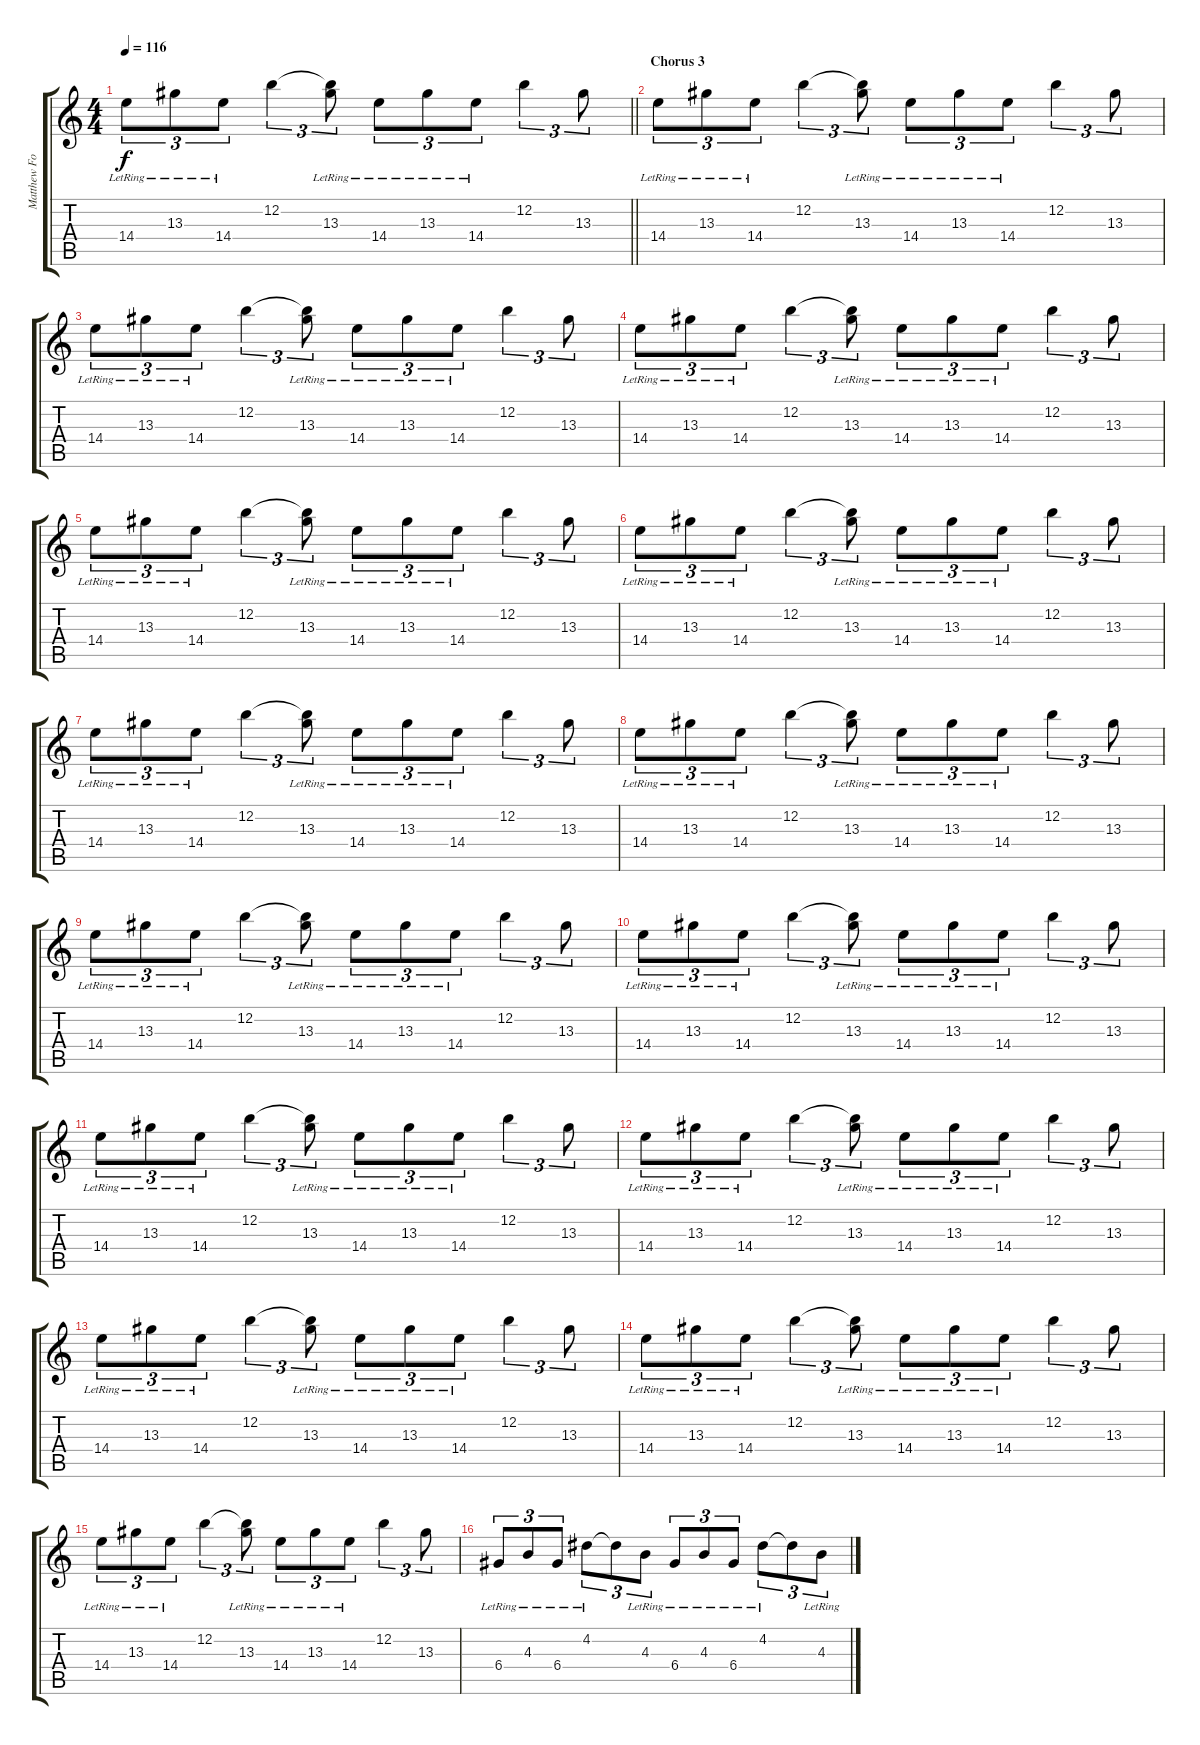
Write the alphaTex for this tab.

\track ("Matthew Followil" "Matthew Fo") {instrument electricguitarclean}
\staff {score tabs}
\tuning (E4 B3 G3 D3 A2 E2) {hide}
\ts (4 4)
\tempo 116
\clef g2
\barLineRight lightlight
\ks c
14.4{lr}.8{tu (3 2) dy f} 13.3{lr}.8{tu (3 2)} 14.4{lr}.8{tu (3 2)} 12.2.4{tu (3 2)} (12.2{t} 13.3{lr}).8{tu (3 2)} 14.4{lr}.8{tu (3 2)} 13.3{lr}.8{tu (3 2)} 14.4{lr}.8{tu (3 2)} 12.2.4{tu (3 2)} 13.3.8{tu (3 2)} |
\section ("" "Chorus 3")
14.4{lr}.8{tu (3 2)} 13.3{lr}.8{tu (3 2)} 14.4{lr}.8{tu (3 2)} 12.2.4{tu (3 2)} (12.2{t} 13.3{lr}).8{tu (3 2)} 14.4{lr}.8{tu (3 2)} 13.3{lr}.8{tu (3 2)} 14.4{lr}.8{tu (3 2)} 12.2.4{tu (3 2)} 13.3.8{tu (3 2)} |
14.4{lr}.8{tu (3 2)} 13.3{lr}.8{tu (3 2)} 14.4{lr}.8{tu (3 2)} 12.2.4{tu (3 2)} (12.2{t} 13.3{lr}).8{tu (3 2)} 14.4{lr}.8{tu (3 2)} 13.3{lr}.8{tu (3 2)} 14.4{lr}.8{tu (3 2)} 12.2.4{tu (3 2)} 13.3.8{tu (3 2)} |
14.4{lr}.8{tu (3 2)} 13.3{lr}.8{tu (3 2)} 14.4{lr}.8{tu (3 2)} 12.2.4{tu (3 2)} (12.2{t} 13.3{lr}).8{tu (3 2)} 14.4{lr}.8{tu (3 2)} 13.3{lr}.8{tu (3 2)} 14.4{lr}.8{tu (3 2)} 12.2.4{tu (3 2)} 13.3.8{tu (3 2)} |
14.4{lr}.8{tu (3 2)} 13.3{lr}.8{tu (3 2)} 14.4{lr}.8{tu (3 2)} 12.2.4{tu (3 2)} (12.2{t} 13.3{lr}).8{tu (3 2)} 14.4{lr}.8{tu (3 2)} 13.3{lr}.8{tu (3 2)} 14.4{lr}.8{tu (3 2)} 12.2.4{tu (3 2)} 13.3.8{tu (3 2)} |
14.4{lr}.8{tu (3 2)} 13.3{lr}.8{tu (3 2)} 14.4{lr}.8{tu (3 2)} 12.2.4{tu (3 2)} (12.2{t} 13.3{lr}).8{tu (3 2)} 14.4{lr}.8{tu (3 2)} 13.3{lr}.8{tu (3 2)} 14.4{lr}.8{tu (3 2)} 12.2.4{tu (3 2)} 13.3.8{tu (3 2)} |
14.4{lr}.8{tu (3 2)} 13.3{lr}.8{tu (3 2)} 14.4{lr}.8{tu (3 2)} 12.2.4{tu (3 2)} (12.2{t} 13.3{lr}).8{tu (3 2)} 14.4{lr}.8{tu (3 2)} 13.3{lr}.8{tu (3 2)} 14.4{lr}.8{tu (3 2)} 12.2.4{tu (3 2)} 13.3.8{tu (3 2)} |
14.4{lr}.8{tu (3 2)} 13.3{lr}.8{tu (3 2)} 14.4{lr}.8{tu (3 2)} 12.2.4{tu (3 2)} (12.2{t} 13.3{lr}).8{tu (3 2)} 14.4{lr}.8{tu (3 2)} 13.3{lr}.8{tu (3 2)} 14.4{lr}.8{tu (3 2)} 12.2.4{tu (3 2)} 13.3.8{tu (3 2)} |
14.4{lr}.8{tu (3 2)} 13.3{lr}.8{tu (3 2)} 14.4{lr}.8{tu (3 2)} 12.2.4{tu (3 2)} (12.2{t} 13.3{lr}).8{tu (3 2)} 14.4{lr}.8{tu (3 2)} 13.3{lr}.8{tu (3 2)} 14.4{lr}.8{tu (3 2)} 12.2.4{tu (3 2)} 13.3.8{tu (3 2)} |
14.4{lr}.8{tu (3 2)} 13.3{lr}.8{tu (3 2)} 14.4{lr}.8{tu (3 2)} 12.2.4{tu (3 2)} (12.2{t} 13.3{lr}).8{tu (3 2)} 14.4{lr}.8{tu (3 2)} 13.3{lr}.8{tu (3 2)} 14.4{lr}.8{tu (3 2)} 12.2.4{tu (3 2)} 13.3.8{tu (3 2)} |
14.4{lr}.8{tu (3 2)} 13.3{lr}.8{tu (3 2)} 14.4{lr}.8{tu (3 2)} 12.2.4{tu (3 2)} (12.2{t} 13.3{lr}).8{tu (3 2)} 14.4{lr}.8{tu (3 2)} 13.3{lr}.8{tu (3 2)} 14.4{lr}.8{tu (3 2)} 12.2.4{tu (3 2)} 13.3.8{tu (3 2)} |
14.4{lr}.8{tu (3 2)} 13.3{lr}.8{tu (3 2)} 14.4{lr}.8{tu (3 2)} 12.2.4{tu (3 2)} (12.2{t} 13.3{lr}).8{tu (3 2)} 14.4{lr}.8{tu (3 2)} 13.3{lr}.8{tu (3 2)} 14.4{lr}.8{tu (3 2)} 12.2.4{tu (3 2)} 13.3.8{tu (3 2)} |
14.4{lr}.8{tu (3 2)} 13.3{lr}.8{tu (3 2)} 14.4{lr}.8{tu (3 2)} 12.2.4{tu (3 2)} (12.2{t} 13.3{lr}).8{tu (3 2)} 14.4{lr}.8{tu (3 2)} 13.3{lr}.8{tu (3 2)} 14.4{lr}.8{tu (3 2)} 12.2.4{tu (3 2)} 13.3.8{tu (3 2)} |
14.4{lr}.8{tu (3 2)} 13.3{lr}.8{tu (3 2)} 14.4{lr}.8{tu (3 2)} 12.2.4{tu (3 2)} (12.2{t} 13.3{lr}).8{tu (3 2)} 14.4{lr}.8{tu (3 2)} 13.3{lr}.8{tu (3 2)} 14.4{lr}.8{tu (3 2)} 12.2.4{tu (3 2)} 13.3.8{tu (3 2)} |
14.4{lr}.8{tu (3 2)} 13.3{lr}.8{tu (3 2)} 14.4{lr}.8{tu (3 2)} 12.2.4{tu (3 2)} (12.2{t} 13.3{lr}).8{tu (3 2)} 14.4{lr}.8{tu (3 2)} 13.3{lr}.8{tu (3 2)} 14.4{lr}.8{tu (3 2)} 12.2.4{tu (3 2)} 13.3.8{tu (3 2)} |
6.4{lr}.8{tu (3 2) instrument electricguitarclean} 4.3{lr}.8{tu (3 2)} 6.4{lr}.8{tu (3 2)} 4.2{lr}.8{tu (3 2)} 4.2{t}.8{tu (3 2)} 4.3{lr}.8{tu (3 2)} 6.4{lr}.8{tu (3 2)} 4.3{lr}.8{tu (3 2)} 6.4{lr}.8{tu (3 2)} 4.2{lr}.8{tu (3 2)} 4.2{t}.8{tu (3 2)} 4.3{lr}.8{tu (3 2)}
